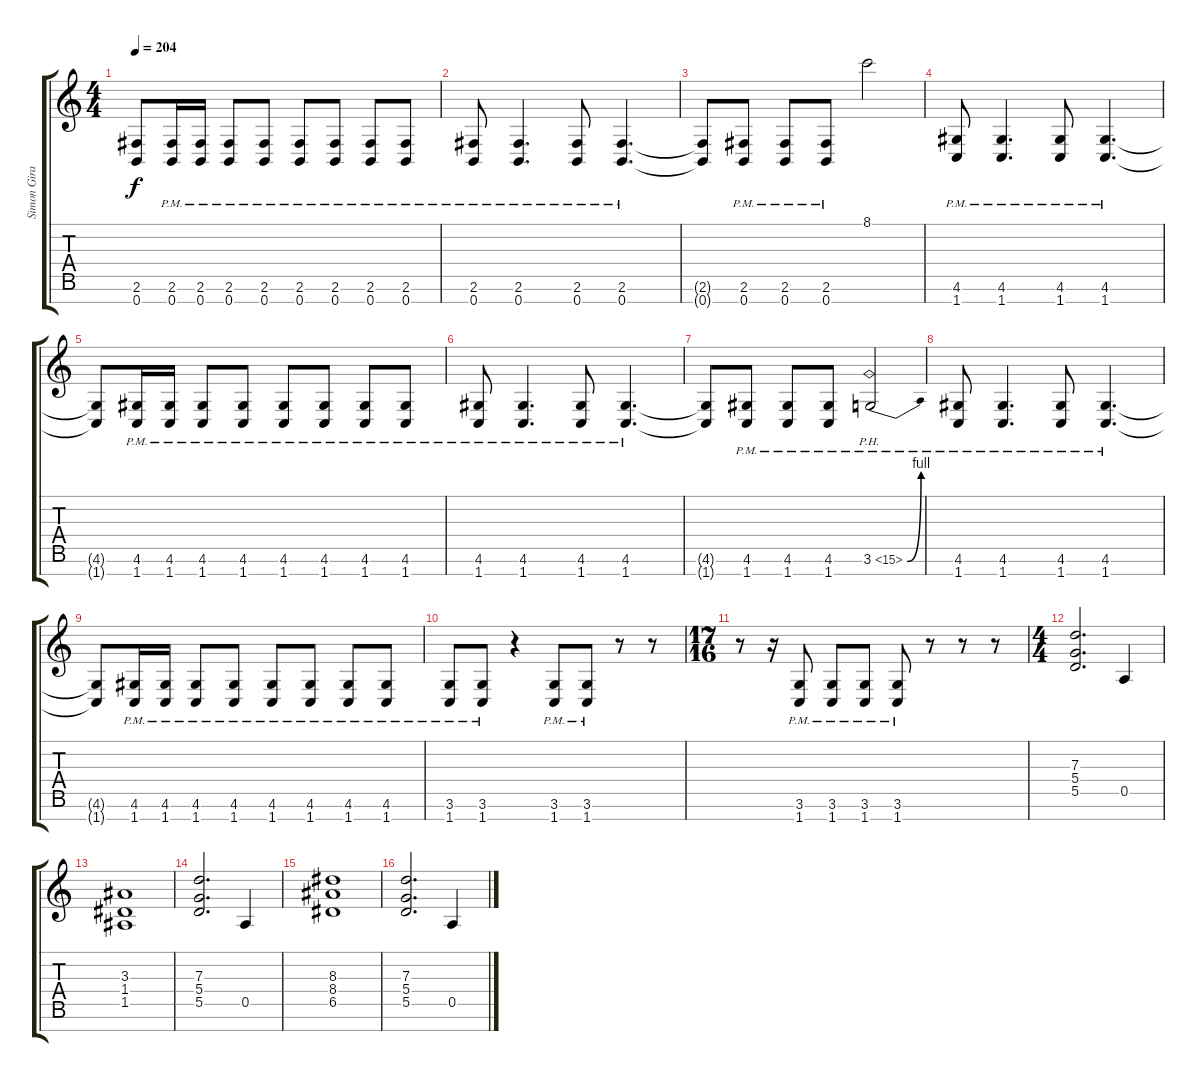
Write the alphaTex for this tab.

\track ("Simon Girard" "Simon Gira") {instrument distortionguitar}
\staff {score tabs}
\tuning (E4 B3 G3 D3 A2 E2 B1) {hide}
\ts (4 4)
\tempo 204
\clef g2
\ks c
(2.6{t} 0.7{t}).8{dy f} (2.6{pm} 0.7{pm}).16 (2.6{pm} 0.7{pm}).16 (2.6{pm} 0.7{pm}).8 (2.6{pm} 0.7{pm}).8 (2.6{pm} 0.7{pm}).8 (2.6{pm} 0.7{pm}).8 (2.6{pm} 0.7{pm}).8 (2.6{pm} 0.7{pm}).8 |
(2.6{pm} 0.7{pm}).8 (2.6{pm} 0.7{pm}).4{d} (2.6{pm} 0.7{pm}).8 (2.6{pm} 0.7{pm}).4{d} |
(2.6{t} 0.7{t}).8 (2.6{pm} 0.7{pm}).8 (2.6{pm} 0.7{pm}).8 (2.6{pm} 0.7{pm}).8 8.1.2 |
(4.6{pm} 1.7{pm}).8 (4.6{pm} 1.7{pm}).4{d} (4.6{pm} 1.7{pm}).8 (4.6{pm} 1.7{pm}).4{d} |
(4.6{t} 1.7{t}).8 (4.6{pm} 1.7{pm}).16 (4.6{pm} 1.7{pm}).16 (4.6{pm} 1.7{pm}).8 (4.6{pm} 1.7{pm}).8 (4.6{pm} 1.7{pm}).8 (4.6{pm} 1.7{pm}).8 (4.6{pm} 1.7{pm}).8 (4.6{pm} 1.7{pm}).8 |
(4.6{pm} 1.7{pm}).8 (4.6{pm} 1.7{pm}).4{d} (4.6{pm} 1.7{pm}).8 (4.6{pm} 1.7{pm}).4{d} |
(4.6{t} 1.7{t}).8 (4.6{pm} 1.7{pm}).8 (4.6{pm} 1.7{pm}).8 (4.6{pm} 1.7{pm}).8 3.6{be (bend 0 0 60 4) ph 12 pm}.2 |
(4.6{pm} 1.7{pm}).8 (4.6{pm} 1.7{pm}).4{d} (4.6{pm} 1.7{pm}).8 (4.6{pm} 1.7{pm}).4{d} |
(4.6{t} 1.7{t}).8 (4.6{pm} 1.7{pm}).16 (4.6{pm} 1.7{pm}).16 (4.6{pm} 1.7{pm}).8 (4.6{pm} 1.7{pm}).8 (4.6{pm} 1.7{pm}).8 (4.6{pm} 1.7{pm}).8 (4.6{pm} 1.7{pm}).8 (4.6{pm} 1.7{pm}).8 |
(3.6{pm} 1.7{pm}).8 (3.6{pm} 1.7{pm}).8 r.4 (3.6{pm} 1.7{pm}).8 (3.6{pm} 1.7{pm}).8 r.8 r.8 |
\ts (17 16)
r.8 r.16 (3.6{pm} 1.7{pm}).8 (3.6{pm} 1.7{pm}).8 (3.6{pm} 1.7{pm}).8 (3.6{pm} 1.7{pm}).8 r.8 r.8 r.8 |
\ts (4 4)
(7.3 5.4 5.5).2{d} 0.5.4 |
(3.3 1.4 1.5).1 |
(7.3 5.4 5.5).2{d} 0.5.4 |
(8.3 8.4 6.5).1 |
(7.3 5.4 5.5).2{d} 0.5.4
